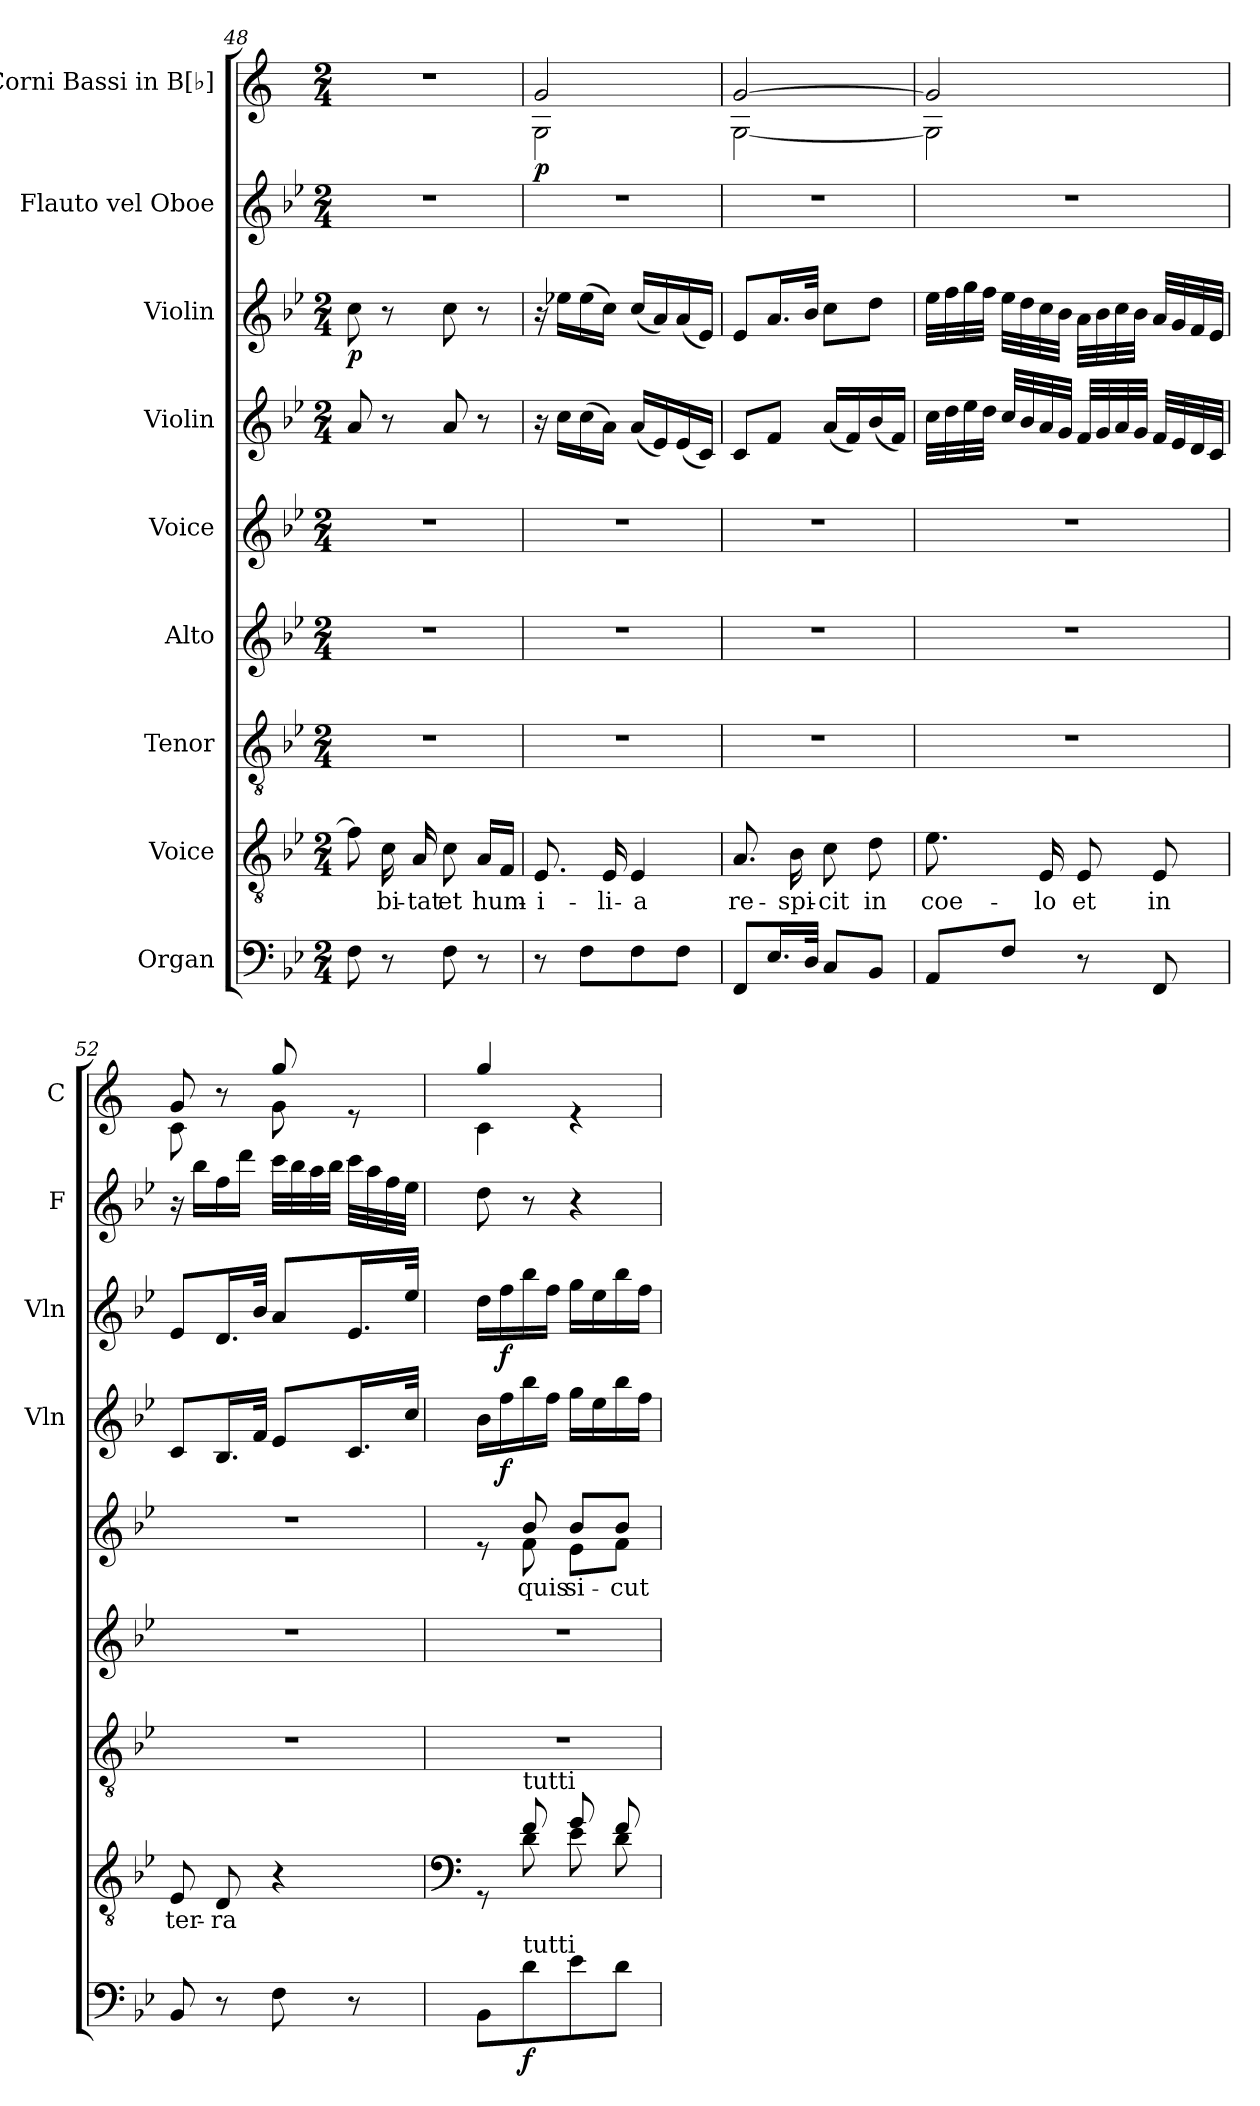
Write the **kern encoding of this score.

**kern	**dynam	**kern	**text	**kern	**kern	**kern	**text	**kern	**dynam	**kern	**dynam	**kern	**kern	**dynam
*part9	*part9	*part8	*part8	*part7	*part6	*part5	*part5	*part4	*part4	*part3	*part3	*part2	*part1	*part1
*staff9	*staff9	*staff8	*staff8	*staff7	*staff6	*staff5	*staff5	*staff4	*staff4	*staff3	*staff3	*staff2	*staff1	*staff1
*I"Organ	*	*I"Voice	*	*I"Tenor	*I"Alto	*I"Voice	*	*I"Violin	*	*I"Violin	*	*I"Flauto vel Oboe	*I"Corni Bassi in B[♭]	*
*	*	*	*	*	*	*	*	*I'Vln	*	*I'Vln	*	*I'F	*I'C	*
*clefF4	*	*clefGv2	*	*clefGv2	*clefG2	*clefG2	*	*clefG2	*	*clefG2	*	*clefG2	*clefG2	*
*	*	*	*	*	*	*	*	*	*	*	*	*	*ITrd1c2	*
*k[b-e-]	*	*k[b-e-]	*	*k[b-e-]	*k[b-e-]	*k[b-e-]	*	*k[b-e-]	*	*k[b-e-]	*	*k[b-e-]	*k[b-e-]	*
*M2/4	*	*M2/4	*	*M2/4	*M2/4	*M2/4	*	*M2/4	*	*M2/4	*	*M2/4	*M2/4	*
=48	=48	=48	=48	=48	=48	=48	=48	=48	=48	=48	=48	=48	=48	=48
!	!	!	!	!	!	!	!	!	!	!	!LO:DY:b	!	!	!
8F\	.	8f\]	.	2r	2r	2r	.	8a/	.	8cc\	p	2r	2r	.
!	!	!	!LO:LY:b	!	!	!	!	!	!	!	!	!	!	!
8r	.	16c\	-bi-	.	.	.	.	8r	.	8r	.	.	.	.
!	!	!	!LO:LY:b	!	!	!	!	!	!	!	!	!	!	!
.	.	16A/	-tat	.	.	.	.	.	.	.	.	.	.	.
!	!	!	!LO:LY:b	!	!	!	!	!	!	!	!	!	!	!
8F\	.	8c\	et	.	.	.	.	8a/	.	8cc\	.	.	.	.
!	!	!	!LO:LY:b	!	!	!	!	!	!	!	!	!	!	!
8r	.	16A/LL	hum-	.	.	.	.	8r	.	8r	.	.	.	.
.	.	16F/JJ	.	.	.	.	.	.	.	.	.	.	.	.
=49	=49	=49	=49	=49	=49	=49	=49	=49	=49	=49	=49	=49	=49	=49
!	!	!	!LO:LY:b	!	!	!	!	!	!	!	!	!	!	!LO:DY:b
*	*	*	*	*	*	*	*	*	*	*	*	*	*^	*
8r	.	8.E-/	-i-	2r	2r	2r	.	16r	.	16r	.	2r	2f/	2F\	p
.	.	.	.	.	.	.	.	16cc\LL	.	16ee-X\LL	.	.	.	.	.
8F\L	.	.	.	.	.	.	.	(16cc\	.	(16ee-\	.	.	.	.	.
!	!	!	!LO:LY:b	!	!	!	!	!	!	!	!	!	!	!	!
.	.	16E-/	-li-	.	.	.	.	16a\JJ)	.	16cc\JJ)	.	.	.	.	.
!	!	!	!LO:LY:b	!	!	!	!	!	!	!	!	!	!	!	!
8F\	.	4E-/	-a	.	.	.	.	(16a/LL	.	(16cc/LL	.	.	.	.	.
.	.	.	.	.	.	.	.	16e-/)	.	16a/)	.	.	.	.	.
8F\J	.	.	.	.	.	.	.	(16e-/	.	(16a/	.	.	.	.	.
.	.	.	.	.	.	.	.	16c/JJ)	.	16e-/JJ)	.	.	.	.	.
!!LO:PB:g=z	!!
=50	=50	=50	=50	=50	=50	=50	=50	=50	=50	=50	=50	=50	=50	=50	=50
!	!	!	!LO:LY:b	!	!	!	!	!	!	!	!	!	!	!	!
8FF/L	.	8.A/	re-	2r	2r	2r	.	8c/L	.	8e-/L	.	2r	[2f/	[2F\	.
16.E-/L	.	.	.	.	.	.	.	8f/J	.	16.a/L	.	.	.	.	.
!	!	!	!LO:LY:b	!	!	!	!	!	!	!	!	!	!	!	!
.	.	16B-\	-spi-	.	.	.	.	.	.	.	.	.	.	.	.
32D/JJk	.	.	.	.	.	.	.	.	.	32b-/JJk	.	.	.	.	.
!	!	!	!LO:LY:b	!	!	!	!	!	!	!	!	!	!	!	!
8C/L	.	8c\	-cit	.	.	.	.	(16a/LL	.	8cc\L	.	.	.	.	.
.	.	.	.	.	.	.	.	16f/)	.	.	.	.	.	.	.
!	!	!	!LO:LY:b	!	!	!	!	!	!	!	!	!	!	!	!
8BB-/J	.	8d\	in	.	.	.	.	(16b-/	.	8dd\J	.	.	.	.	.
.	.	.	.	.	.	.	.	16f/JJ)	.	.	.	.	.	.	.
=51	=51	=51	=51	=51	=51	=51	=51	=51	=51	=51	=51	=51	=51	=51	=51
!	!	!	!LO:LY:b	!	!	!	!	!	!	!	!	!	!	!	!
8AA/L	.	8.e-\	coe-	2r	2r	2r	.	32cc\LLL	.	32ee-\LLL	.	2r	2f/]	2F\]	.
.	.	.	.	.	.	.	.	32dd\	.	32ff\	.	.	.	.	.
.	.	.	.	.	.	.	.	32ee-\	.	32gg\	.	.	.	.	.
.	.	.	.	.	.	.	.	32dd\JJJ	.	32ff\JJJ	.	.	.	.	.
8F/J	.	.	.	.	.	.	.	32cc/LLL	.	32ee-\LLL	.	.	.	.	.
.	.	.	.	.	.	.	.	32b-/	.	32dd\	.	.	.	.	.
!	!	!	!LO:LY:b	!	!	!	!	!	!	!	!	!	!	!	!
.	.	16E-/	-lo	.	.	.	.	32a/	.	32cc\	.	.	.	.	.
.	.	.	.	.	.	.	.	32g/JJJ	.	32b-\JJJ	.	.	.	.	.
!	!	!	!LO:LY:b	!	!	!	!	!	!	!	!	!	!	!	!
8r	.	8E-/	et	.	.	.	.	32f/LLL	.	32a\LLL	.	.	.	.	.
.	.	.	.	.	.	.	.	32g/	.	32b-\	.	.	.	.	.
.	.	.	.	.	.	.	.	32a/	.	32cc\	.	.	.	.	.
.	.	.	.	.	.	.	.	32g/JJJ	.	32b-\JJJ	.	.	.	.	.
!	!	!	!LO:LY:b	!	!	!	!	!	!	!	!	!	!	!	!
8FF/	.	8E-/	in	.	.	.	.	32f/LLL	.	32a/LLL	.	.	.	.	.
.	.	.	.	.	.	.	.	32e-/	.	32g/	.	.	.	.	.
.	.	.	.	.	.	.	.	32d/	.	32f/	.	.	.	.	.
.	.	.	.	.	.	.	.	32c/JJJ	.	32e-/JJJ	.	.	.	.	.
=52	=52	=52	=52	=52	=52	=52	=52	=52	=52	=52	=52	=52	=52	=52	=52
!	!	!	!LO:LY:b	!	!	!	!	!	!	!	!	!	!	!	!
8BB-/	.	8E-/	ter-	2r	2r	2r	.	8c/L	.	8e-/L	.	16r	8f/	8B-\	.
.	.	.	.	.	.	.	.	.	.	.	.	16bb-\LL	.	.	.
!	!	!	!LO:LY:b	!	!	!	!	!	!	!	!	!	!	!	!
8r	.	8D/	-ra	.	.	.	.	16.B-/L	.	16.d/L	.	16ff\	8r	8ryy	.
.	.	.	.	.	.	.	.	.	.	.	.	16ddd\JJ	.	.	.
.	.	.	.	.	.	.	.	32f/JJk	.	32b-/JJk	.	.	.	.	.
8F\	.	4r	.	.	.	.	.	8e-/L	.	8a/L	.	32ccc\LLL	8ff/	8f\	.
.	.	.	.	.	.	.	.	.	.	.	.	32bb-\	.	.	.
.	.	.	.	.	.	.	.	.	.	.	.	32aa\	.	.	.
.	.	.	.	.	.	.	.	.	.	.	.	32bb-\JJJ	.	.	.
8r	.	.	.	.	.	.	.	16.c/L	.	16.e-/L	.	32ccc\LLL	8re	8ryy	.
.	.	.	.	.	.	.	.	.	.	.	.	32aa\	.	.	.
.	.	.	.	.	.	.	.	.	.	.	.	32ff\	.	.	.
.	.	.	.	.	.	.	.	32cc/JJk	.	32ee-/JJk	.	32ee-\JJJ	.	.	.
=53	=53	=53	=53	=53	=53	=53	=53	=53	=53	=53	=53	=53	=53	=53	=53
*	*	*clefF4	*	*	*	*	*	*	*	*	*	*	*	*	*
*	*	*^	*	*	*	*^	*	*	*	*	*	*	*	*	*
8BB-\L	.	8rGG	8ryy	.	2r	2r	8re	8ryy	.	16b-\LL	.	16dd\LL	.	8dd\	4ff/	4B-\	.
!	!	!	!	!	!	!	!	!	!	!	!LO:DY:b	!	!LO:DY:b	!	!	!	!
.	.	.	.	.	.	.	.	.	.	16ff\	f	16ff\	f	.	.	.	.
!	!	!LO:TX:a:t=tutti	!	!	!	!	!	!	!	!	!	!	!	!	!	!	!
!LO:TX:a:t=tutti	!	!	!	!	!	!	!	!	!	!	!	!	!	!	!	!	!
!	!LO:DY:b	!	!	!	!	!	!	!	!LO:LY:b	!	!	!	!	!	!	!	!
8d\	f	8f/	8d\	.	.	.	8b-/	8f\	quis	16bb-\	.	16bb-\	.	8r	.	.	.
.	.	.	.	.	.	.	.	.	.	16ff\JJ	.	16ff\JJ	.	.	.	.	.
!	!	!	!	!	!	!	!	!	!LO:LY:b	!	!	!	!	!	!	!	!
8e-\	.	8g/	8e-\	.	.	.	8b-/L	8e-\L	si-	16gg\LL	.	16gg\LL	.	4r	4re	4ryy	.
.	.	.	.	.	.	.	.	.	.	16ee-\	.	16ee-\	.	.	.	.	.
!	!	!	!	!	!	!	!	!	!LO:LY:b	!	!	!	!	!	!	!	!
8d\J	.	8f/	8d\	.	.	.	8b-/J	8f\J	-cut	16bb-\	.	16bb-\	.	.	.	.	.
.	.	.	.	.	.	.	.	.	.	16ff\JJ	.	16ff\JJ	.	.	.	.	.
*	*	*v	*v	*	*	*	*v	*v	*	*	*	*	*	*	*v	*v	*
=	=	=	=	=	=	=	=	=	=	=	=	=	=	=
*-	*-	*-	*-	*-	*-	*-	*-	*-	*-	*-	*-	*-	*-	*-
